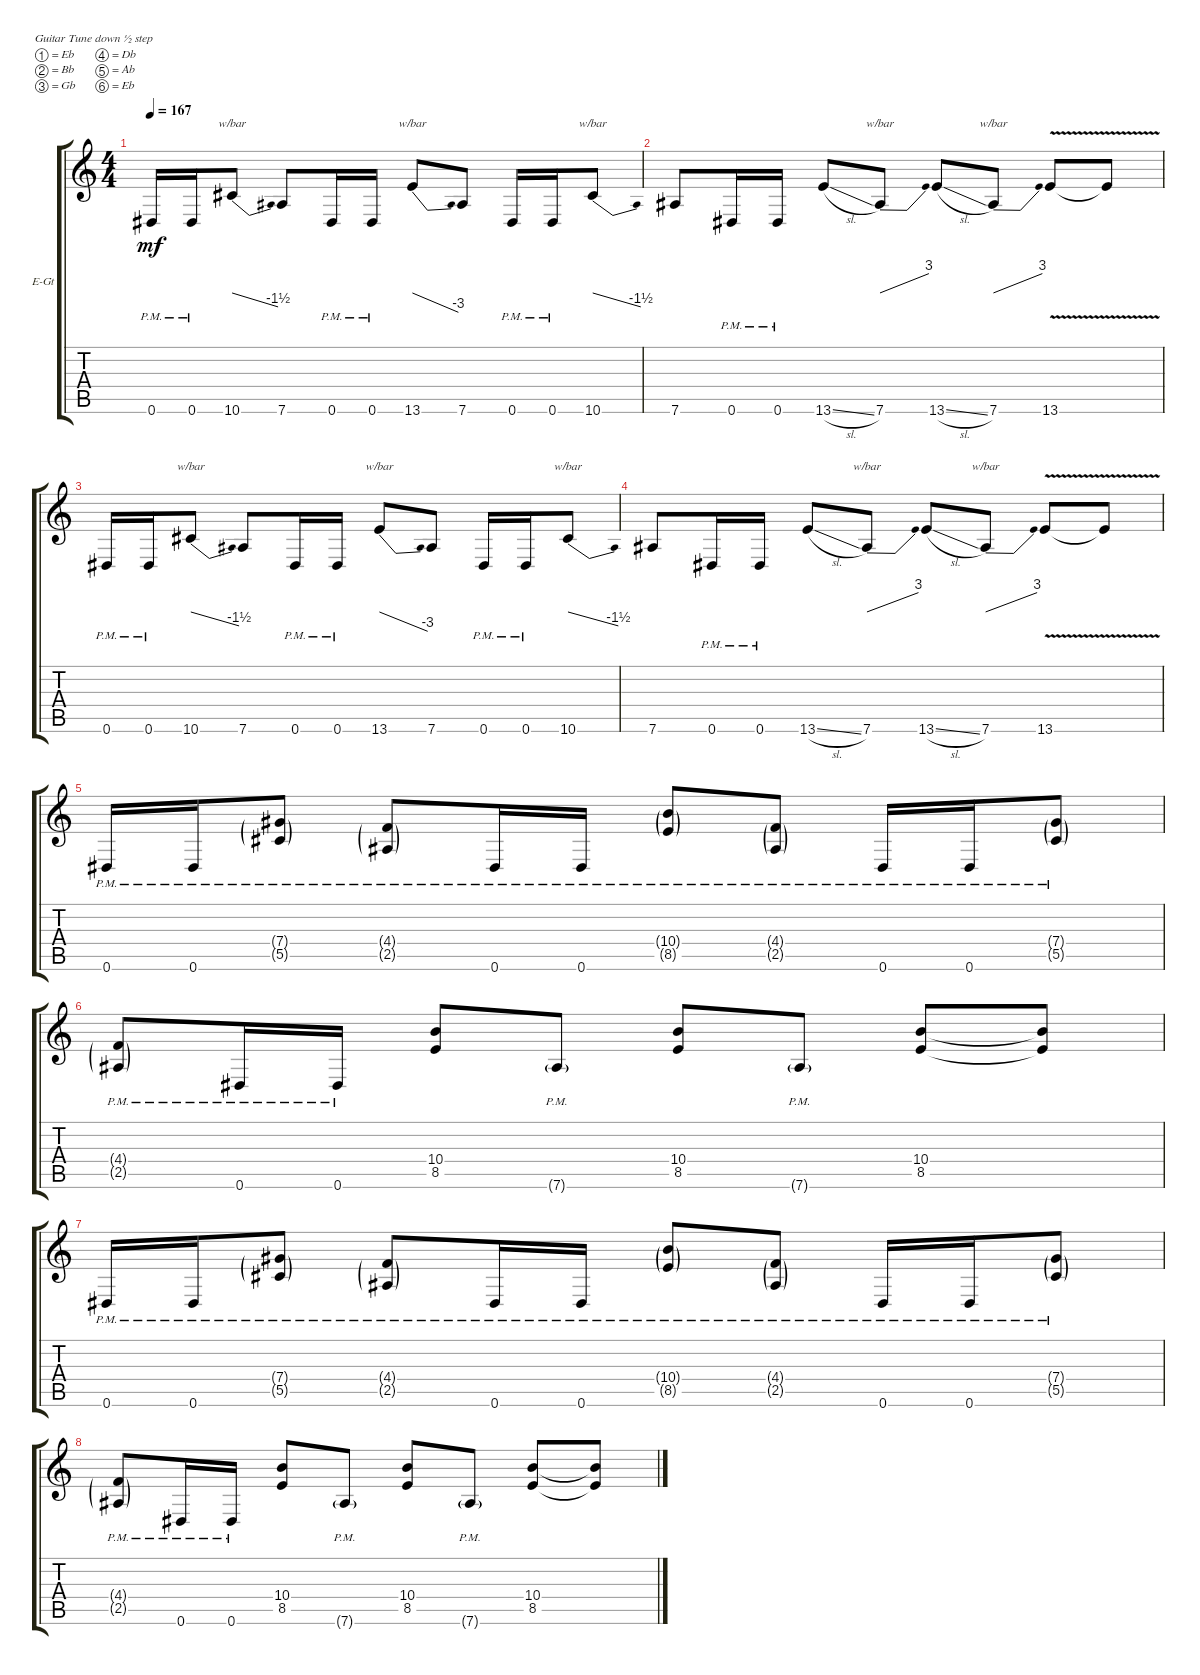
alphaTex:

\bracketExtendMode groupsimilarinstruments
\firstSystemTrackNameOrientation horizontal
\otherSystemsTrackNameOrientation horizontal
\track ("left" "E-Gt") {instrument distortionguitar}
\staff {score tabs}
\tuning (Eb4 Bb3 Gb3 Db3 Ab2 Eb2)
\ts (4 4)
\tempo 167
\clef g2
\ks c
0.6{pm}.16{dy mf} 0.6{pm}.16 10.6.8{tbe (dive default 48.6 0 60 -6)} 7.6.8 0.6{pm}.16 0.6{pm}.16 13.6.8{tbe (dive default 42 0 59.4 -12)} 7.6.8 0.6{pm}.16 0.6{pm}.16 10.6.8{tbe (dive default 41.4 0 60 -6)} |
7.6.8 0.6{pm}.16 0.6{pm}.16 13.6{sl}.8 7.6.8{tbe (dive default 46.199999999999996 0 60 12)} 13.6{sl}.8 7.6.8{tbe (dive default 51.6 0 60 12)} 13.6{v}.8 13.6{v t}.8 |
0.6{pm}.16 0.6{pm}.16 10.6.8{tbe (dive default 48.6 0 60 -6)} 7.6.8 0.6{pm}.16 0.6{pm}.16 13.6.8{tbe (dive default 42 0 59.4 -12)} 7.6.8 0.6{pm}.16 0.6{pm}.16 10.6.8{tbe (dive default 41.4 0 60 -6)} |
7.6.8 0.6{pm}.16 0.6{pm}.16 13.6{sl}.8 7.6.8{tbe (dive default 46.199999999999996 0 60 12)} 13.6{sl}.8 7.6.8{tbe (dive default 51.6 0 60 12)} 13.6{v}.8 13.6{v t}.8 |
0.6{pm}.16 0.6{pm}.16 (5.5{g pm} 7.4{g pm}).8 (2.5{g pm} 4.4{g pm}).8 0.6{pm}.16 0.6{pm}.16 (8.5{g pm} 10.4{g pm}).8 (2.5{g pm} 4.4{g pm}).8 0.6{pm}.16 0.6{pm}.16 (5.5{g pm} 7.4{g pm}).8 |
(2.5{g pm} 4.4{g pm}).8 0.6{pm}.16 0.6{pm}.16 (8.5 10.4).8 7.6{g pm}.8 (8.5 10.4).8 7.6{g pm}.8 (8.5 10.4).8 (10.4{t} 8.5{t}).8 |
0.6{pm}.16 0.6{pm}.16 (5.5{g pm} 7.4{g pm}).8 (2.5{g pm} 4.4{g pm}).8 0.6{pm}.16 0.6{pm}.16 (8.5{g pm} 10.4{g pm}).8 (2.5{g pm} 4.4{g pm}).8 0.6{pm}.16 0.6{pm}.16 (5.5{g pm} 7.4{g pm}).8 |
(2.5{g pm} 4.4{g pm}).8 0.6{pm}.16 0.6{pm}.16 (8.5 10.4).8 7.6{g pm}.8 (8.5 10.4).8 7.6{g pm}.8 (8.5 10.4).8 (10.4{t} 8.5{t}).8
